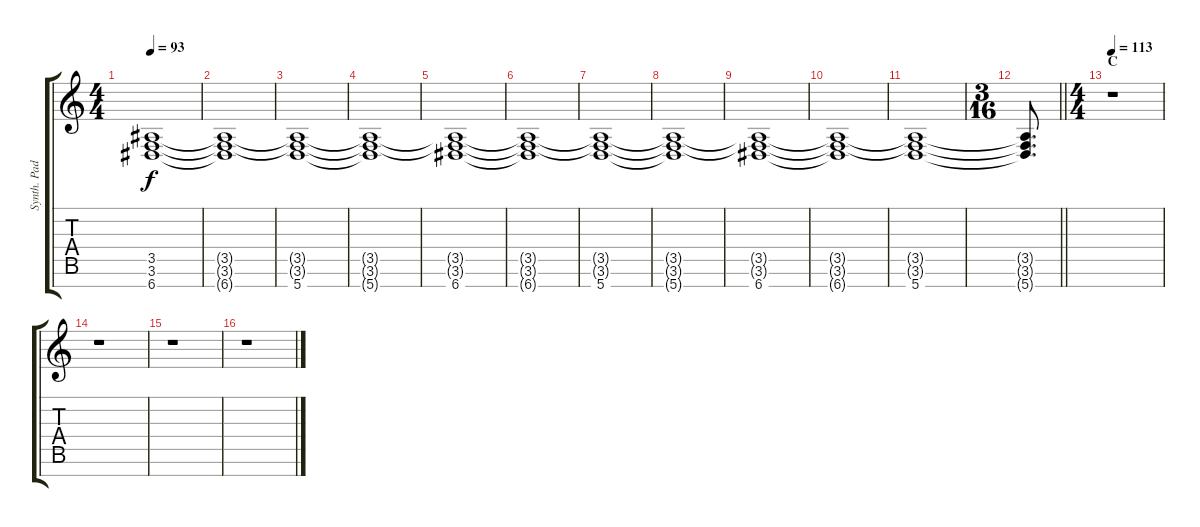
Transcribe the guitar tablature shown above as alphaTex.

\track ("Synth. Pad" "Synth. Pad") {instrument pad2warm}
\staff {score tabs}
\tuning (D5 A4 F4 C4 G3 D3 A2) {hide}
\ts (4 4)
\tempo 93
\clef g2
\ks c
(3.5{t} 3.6{t} 6.7).1{dy f} |
(3.5{t} 3.6{t} 6.7{t}).1 |
(3.5{t} 3.6{t} 5.7).1 |
(3.5{t} 3.6{t} 5.7{t}).1 |
(3.5{t} 3.6{t} 6.7).1 |
(3.5{t} 3.6{t} 6.7{t}).1 |
(3.5{t} 3.6{t} 5.7).1 |
(3.5{t} 3.6{t} 5.7{t}).1 |
(3.5{t} 3.6{t} 6.7).1 |
(3.5{t} 3.6{t} 6.7{t}).1 |
(3.5{t} 3.6{t} 5.7).1 |
\ts (3 16)
\barLineRight lightlight
(3.5{t} 3.6{t} 5.7{t}).8{d} |
\ts (4 4)
\section ("" "C")
\tempo 113
r.1 |
r.1 |
r.1 |
r.1
